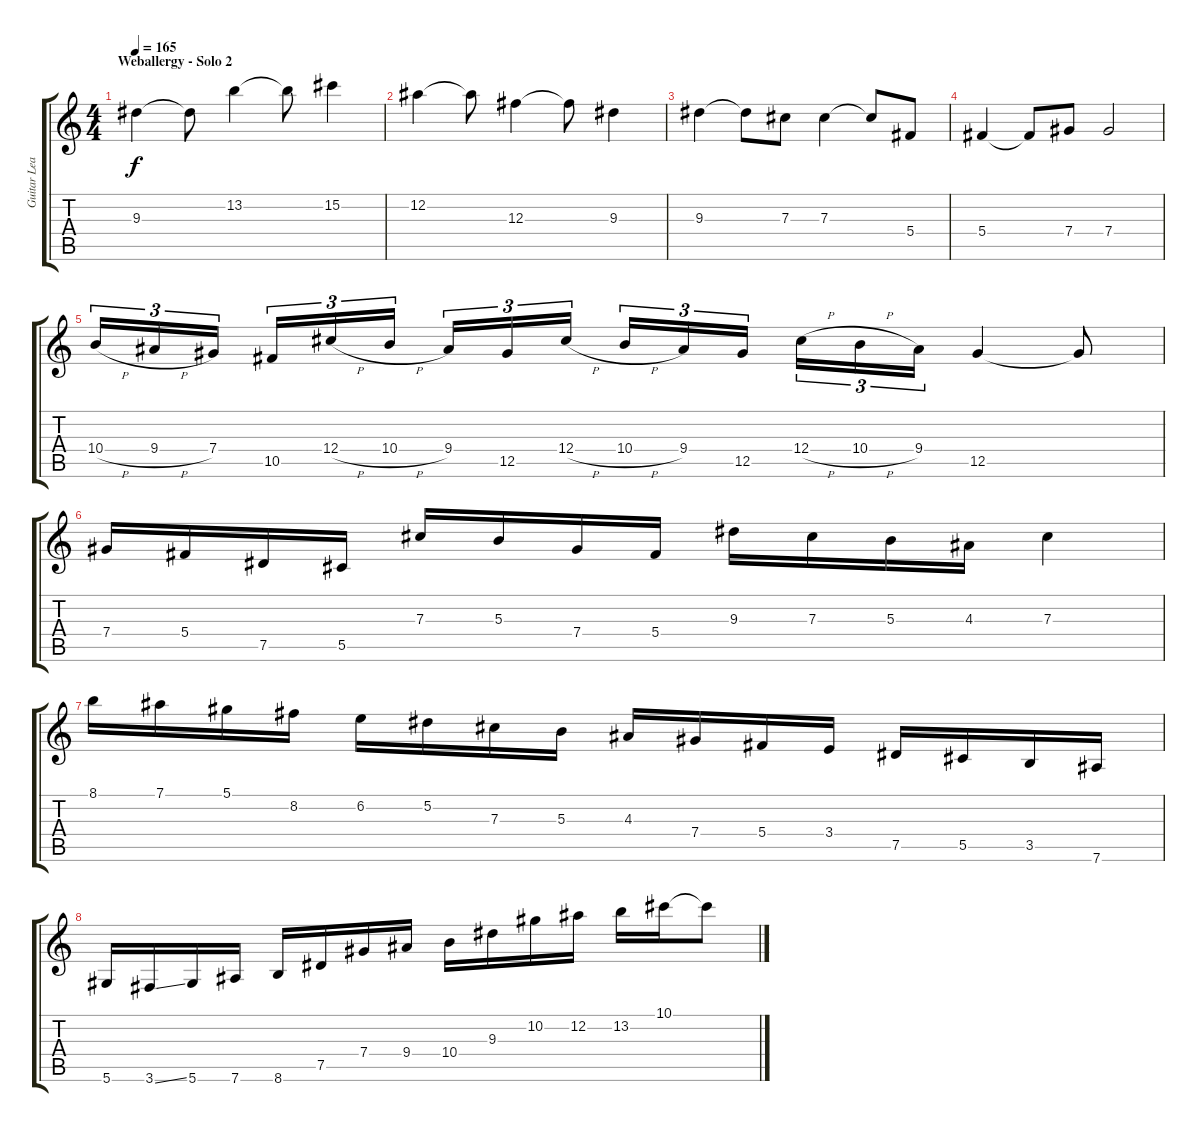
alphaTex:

\track ("Guitar Lead" "Guitar Lea") {instrument distortionguitar}
\staff {score tabs}
\tuning (Eb4 Bb3 Gb3 Db3 Ab2 Eb2) {hide}
\ts (4 4)
\section ("" "Weballergy - Solo 2")
\tempo 165
\clef g2
\ks c
9.3.4{dy f} 9.3{t}.8 13.2.4 13.2{t}.8 15.2.4 |
12.2.4 12.2{t}.8 12.3.4 12.3{t}.8 9.3.4 |
9.3.4 9.3{t}.8 7.3.8 7.3.4 7.3{t}.8 5.4.8 |
5.4.4 5.4{t}.8 7.4.8 7.4.2 |
10.4{h}.16{tu (3 2)} 9.4{h}.16{tu (3 2)} 7.4.16{tu (3 2)} 10.5.16{tu (3 2)} 12.4{h}.16{tu (3 2)} 10.4{h}.16{tu (3 2)} 9.4.16{tu (3 2)} 12.5.16{tu (3 2)} 12.4{h}.16{tu (3 2)} 10.4{h}.16{tu (3 2)} 9.4.16{tu (3 2)} 12.5.16{tu (3 2)} 12.4{h}.16{tu (3 2)} 10.4{h}.16{tu (3 2)} 9.4.16{tu (3 2)} 12.5.4 12.5{t}.8 |
7.4.16 5.4.16 7.5.16 5.5.16 7.3.16 5.3.16 7.4.16 5.4.16 9.3.16 7.3.16 5.3.16 4.3.16 7.3.4 |
8.1.16 7.1.16 5.1.16 8.2.16 6.2.16 5.2.16 7.3.16 5.3.16 4.3.16 7.4.16 5.4.16 3.4.16 7.5.16 5.5.16 3.5.16 7.6.16 |
5.6.16 3.6{ss}.16 5.6.16 7.6.16 8.6.16 7.5.16 7.4.16 9.4.16 10.4.16 9.3.16 10.2.16 12.2.16 13.2.16 10.1.16 10.1{t}.8
